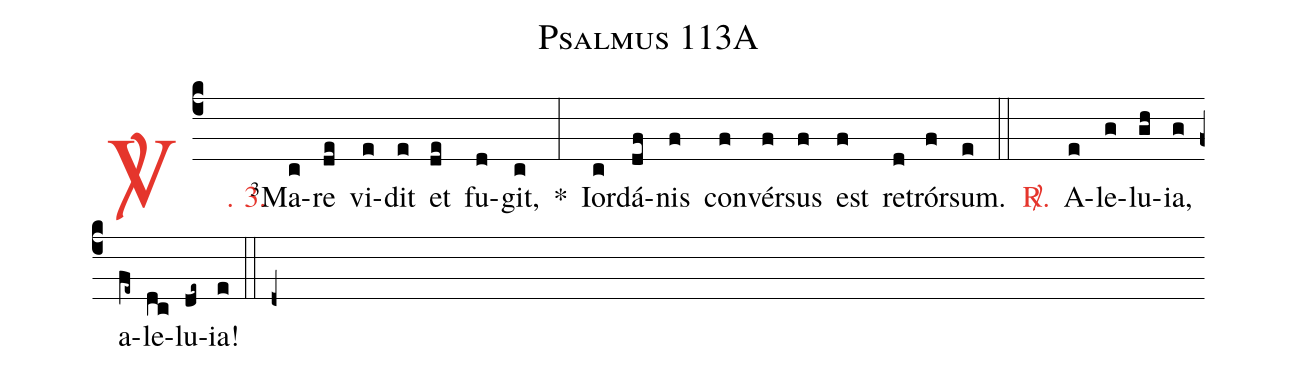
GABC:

name: Psalmus 113A;
%%
(c4)

<c><sp>V/</sp>. 3.</c>() <v>\VSup{3}</v>Ma(c)re(de) vi(e)dit(e) et(de) fu(d)git,(c) *(:) Ior(c)dá(df)nis(f) con(f)vér(f)sus(f) est(f) re(d)trór(f)sum.(e)

(::)

<nlba><c><sp>R/</sp>.</c>() A</nlba>(e)le(g)lu(gh)ia,(g) a(fe~)le(dc)lu(de~)ia!(e)

(::)

(d+)
